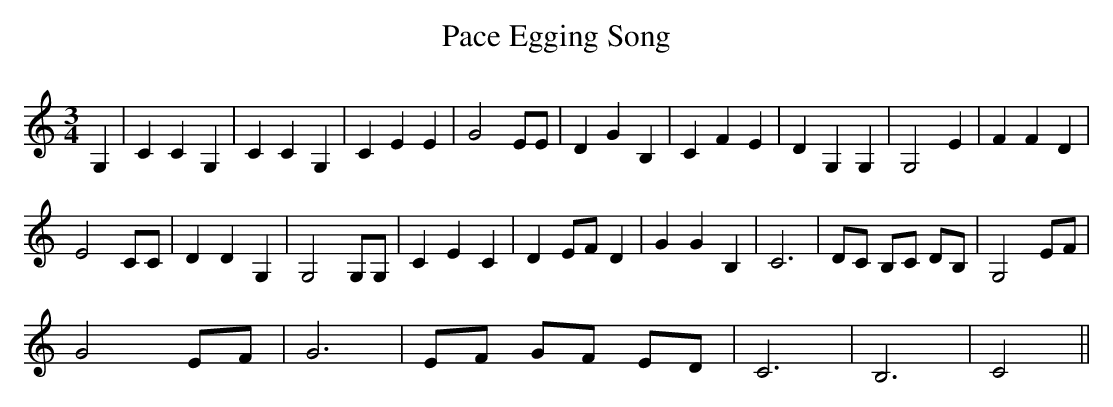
X:1
T:Pace Egging Song
M:3/4
L:1/4
K:C
G, | C C G, | C C G, | C E E | G2 E/E/ | D G B, | C F E | D G, G, | G,2 E | F F D |
E2 C/C/ | D D G, | G,2 G,/G,/ | C E C | D E/F/ D | G G B, | C3 | D/C/ B,/C/ D/B,/ | G,2 E/F/ |
G2 E/F/ | G3 | E/F/ G/F/ E/D/ | C3 | B,3 | C2 ||
